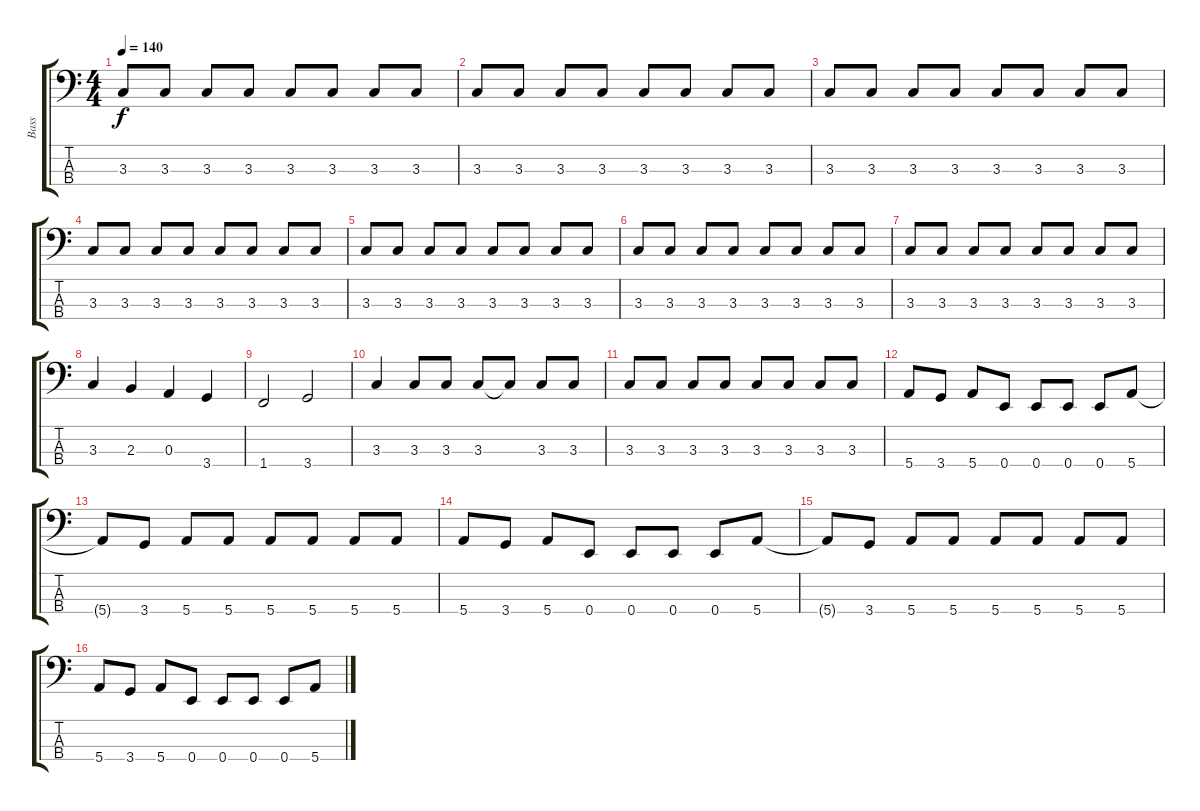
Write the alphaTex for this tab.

\track ("Bass" "Bass") {instrument electricbasspick}
\staff {score tabs}
\tuning (G2 D2 A1 E1) {hide}
\ts (4 4)
\tempo 140
\clef f4
\ks c
3.3.8{dy f} 3.3.8 3.3.8 3.3.8 3.3.8 3.3.8 3.3.8 3.3.8 |
3.3.8 3.3.8 3.3.8 3.3.8 3.3.8 3.3.8 3.3.8 3.3.8 |
3.3.8 3.3.8 3.3.8 3.3.8 3.3.8 3.3.8 3.3.8 3.3.8 |
3.3.8 3.3.8 3.3.8 3.3.8 3.3.8 3.3.8 3.3.8 3.3.8 |
3.3.8 3.3.8 3.3.8 3.3.8 3.3.8 3.3.8 3.3.8 3.3.8 |
3.3.8 3.3.8 3.3.8 3.3.8 3.3.8 3.3.8 3.3.8 3.3.8 |
3.3.8 3.3.8 3.3.8 3.3.8 3.3.8 3.3.8 3.3.8 3.3.8 |
3.3.4 2.3.4 0.3.4 3.4.4 |
1.4.2 3.4.2 |
3.3.4 3.3.8 3.3.8 3.3.8 3.3{t}.8 3.3.8 3.3.8 |
3.3.8 3.3.8 3.3.8 3.3.8 3.3.8 3.3.8 3.3.8 3.3.8 |
5.4.8 3.4.8 5.4.8 0.4.8 0.4.8 0.4.8 0.4.8 5.4.8 |
5.4{t}.8 3.4.8 5.4.8 5.4.8 5.4.8 5.4.8 5.4.8 5.4.8 |
5.4.8 3.4.8 5.4.8 0.4.8 0.4.8 0.4.8 0.4.8 5.4.8 |
5.4{t}.8 3.4.8 5.4.8 5.4.8 5.4.8 5.4.8 5.4.8 5.4.8 |
5.4.8 3.4.8 5.4.8 0.4.8 0.4.8 0.4.8 0.4.8 5.4.8
